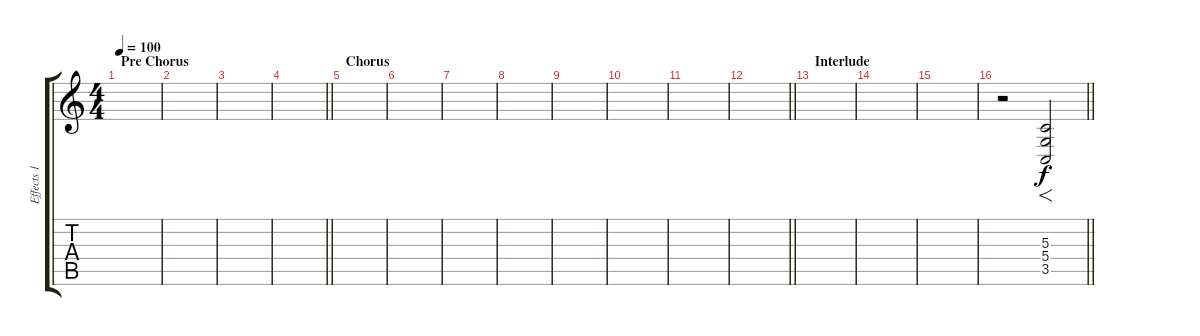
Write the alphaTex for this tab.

\track ("Effects 1" "Effects 1") {instrument koto}
\staff {score tabs}
\tuning (E4 B3 G3 D3 A2 E2) {hide}
\ts (4 4)
\section ("" "Pre Chorus")
\tempo 100
\clef g2
\ks c
|
|
|
\barLineRight lightlight
|
\section ("" "Chorus")
|
|
|
|
|
|
|
\barLineRight lightlight
|
\section ("" "Interlude")
|
|
|
\barLineRight lightlight
r.2{volume 14 instrument overdrivenguitar} (5.3 5.4 3.5).2{f}
